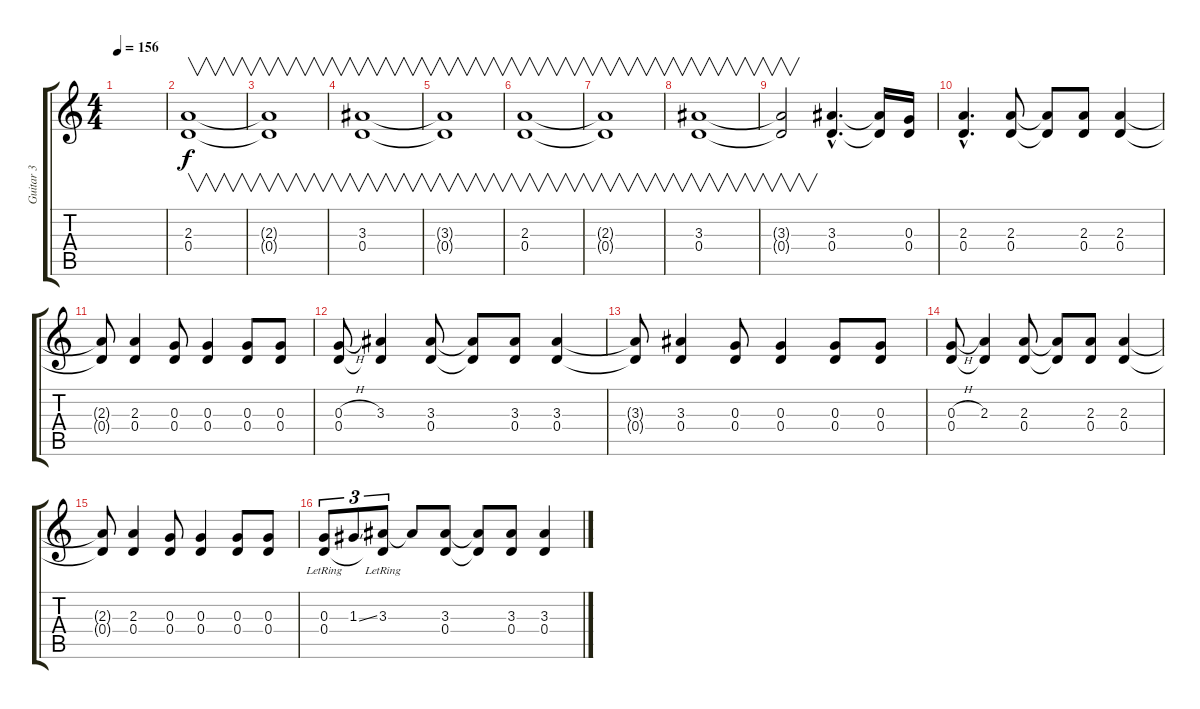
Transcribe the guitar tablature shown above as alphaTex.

\track ("Guitar 3" "Guitar 3") {instrument electricguitarjazz}
\staff {score tabs}
\tuning (E4 B3 G3 D3 A2 D2) {hide}
\ts (4 4)
\tempo 156
\clef g2
\ks c
|
(2.3 0.4).1{v} |
(2.3{t} 0.4{t}).1{v} |
(3.3 0.4).1{v} |
(3.3{t} 0.4{t}).1{v} |
(2.3 0.4).1{v} |
(2.3{t} 0.4{t}).1{v} |
(3.3 0.4).1{v} |
(3.3{t} 0.4{t}).2{v} (3.3{hac} 0.4{hac}).4{d} (3.3{t} 0.4{t}).16 (0.3 0.4).16 |
(2.3{hac} 0.4{hac}).4{d} (2.3 0.4).8 (2.3{t} 0.4{t}).8 (2.3 0.4).8 (2.3 0.4).4 |
(2.3{t} 0.4{t}).8 (2.3 0.4).4 (0.3 0.4).8 (0.3 0.4).4 (0.3 0.4).8 (0.3 0.4).8 |
(0.3{h} 0.4).8 (3.3 0.4{t}).4 (3.3 0.4).8 (3.3{t} 0.4{t}).8 (3.3 0.4).8 (3.3 0.4).4 |
(3.3{t} 0.4{t}).8 (3.3 0.4).4 (0.3 0.4).8 (0.3 0.4).4 (0.3 0.4).8 (0.3 0.4).8 |
(0.3{h} 0.4).8 (2.3 0.4{t}).4 (2.3 0.4).8 (2.3{t} 0.4{t}).8 (2.3 0.4).8 (2.3 0.4).4 |
(2.3{t} 0.4{t}).8 (2.3 0.4).4 (0.3 0.4).8 (0.3 0.4).4 (0.3 0.4).8 (0.3 0.4).8 |
(0.3 0.4{lr}).8{tu (3 2)} 1.3{ss}.8{tu (3 2)} (3.3{lr} 0.4{t}).8{tu (3 2)} 3.3{t}.8 (3.3 0.4).8 (3.3{t} 0.4{t}).8 (3.3 0.4).8 (3.3 0.4).4
